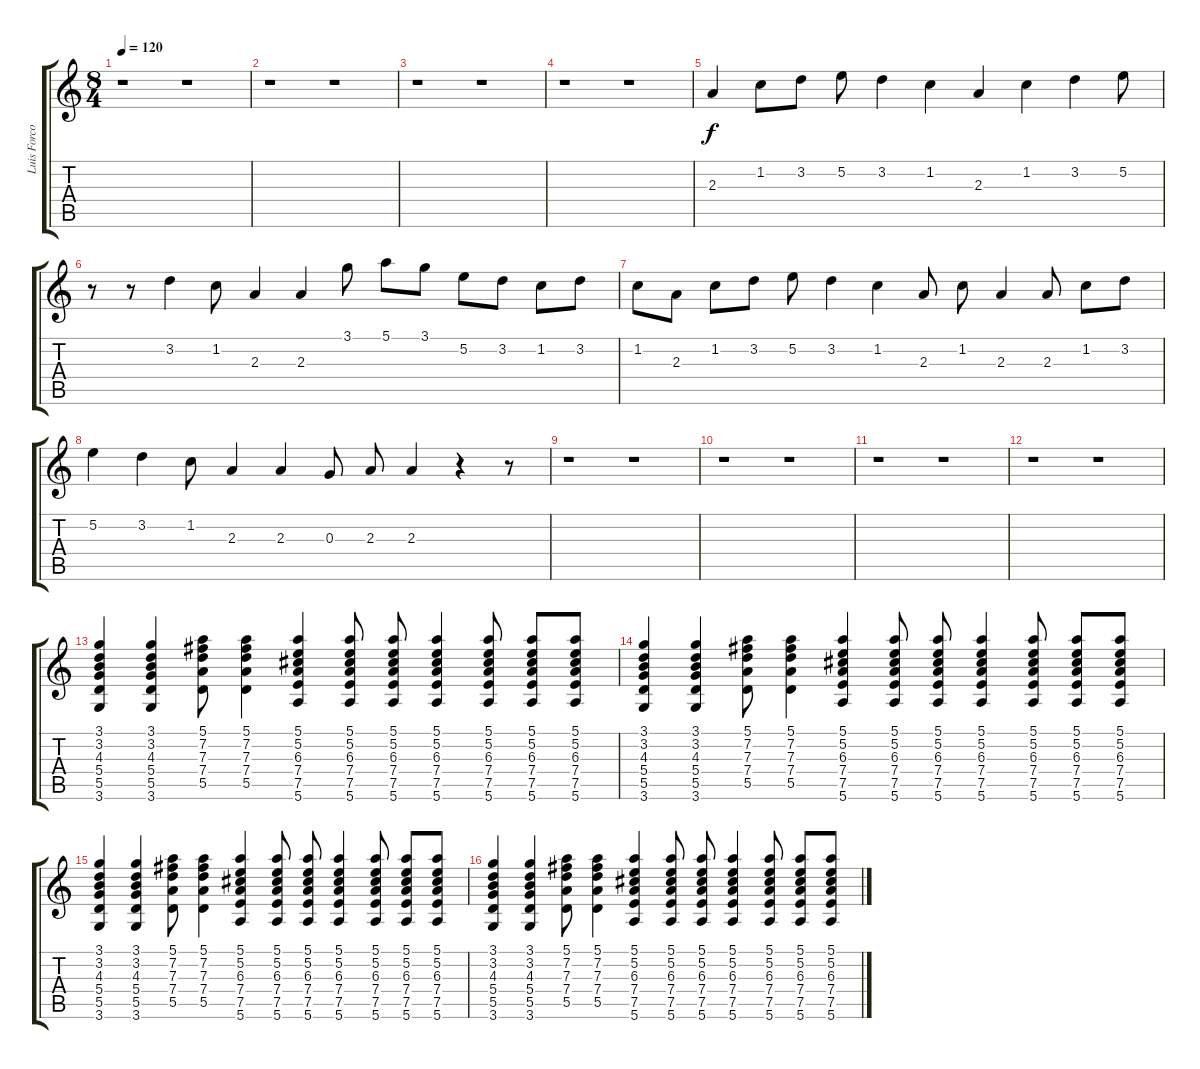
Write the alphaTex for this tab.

\track ("Luis Forconi - Guitar" "Luis Forco") {instrument electricguitarclean}
\staff {score tabs}
\tuning (E4 B3 G3 D3 A2 E2) {hide}
\ts (8 4)
\tempo 120
\clef g2
\ks c
r.1{dy f instrument electricguitarclean} r.1 |
r.1 r.1 |
r.1 r.1 |
r.1 r.1 |
2.3.4 1.2.8 3.2.8 5.2.8 3.2.4 1.2.4 2.3.4 1.2.4 3.2.4 5.2.8 |
r.8 r.8 3.2.4 1.2.8 2.3.4 2.3.4 3.1.8 5.1.8 3.1.8 5.2.8 3.2.8 1.2.8 3.2.8 |
1.2.8 2.3.8 1.2.8 3.2.8 5.2.8 3.2.4 1.2.4 2.3.8 1.2.8 2.3.4 2.3.8 1.2.8 3.2.8 |
5.2.4 3.2.4 1.2.8 2.3.4 2.3.4 0.3.8 2.3.8 2.3.4 r.4 r.8 |
r.1 r.1 |
r.1 r.1 |
r.1 r.1 |
r.1 r.1 |
(3.1 3.2 4.3 5.4 5.5 3.6).4 (3.1 3.2 4.3 5.4 5.5 3.6).4 (5.1 7.2 7.3 7.4 5.5).8 (5.1 7.2 7.3 7.4 5.5).4 (5.1 5.2 6.3 7.4 7.5 5.6).4 (5.1 5.2 6.3 7.4 7.5 5.6).8 (5.1 5.2 6.3 7.4 7.5 5.6).8 (5.1 5.2 6.3 7.4 7.5 5.6).4 (5.1 5.2 6.3 7.4 7.5 5.6).8 (5.1 5.2 6.3 7.4 7.5 5.6).8 (5.1 5.2 6.3 7.4 7.5 5.6).8 |
(3.1 3.2 4.3 5.4 5.5 3.6).4 (3.1 3.2 4.3 5.4 5.5 3.6).4 (5.1 7.2 7.3 7.4 5.5).8 (5.1 7.2 7.3 7.4 5.5).4 (5.1 5.2 6.3 7.4 7.5 5.6).4 (5.1 5.2 6.3 7.4 7.5 5.6).8 (5.1 5.2 6.3 7.4 7.5 5.6).8 (5.1 5.2 6.3 7.4 7.5 5.6).4 (5.1 5.2 6.3 7.4 7.5 5.6).8 (5.1 5.2 6.3 7.4 7.5 5.6).8 (5.1 5.2 6.3 7.4 7.5 5.6).8 |
(3.1 3.2 4.3 5.4 5.5 3.6).4 (3.1 3.2 4.3 5.4 5.5 3.6).4 (5.1 7.2 7.3 7.4 5.5).8 (5.1 7.2 7.3 7.4 5.5).4 (5.1 5.2 6.3 7.4 7.5 5.6).4 (5.1 5.2 6.3 7.4 7.5 5.6).8 (5.1 5.2 6.3 7.4 7.5 5.6).8 (5.1 5.2 6.3 7.4 7.5 5.6).4 (5.1 5.2 6.3 7.4 7.5 5.6).8 (5.1 5.2 6.3 7.4 7.5 5.6).8 (5.1 5.2 6.3 7.4 7.5 5.6).8 |
(3.1 3.2 4.3 5.4 5.5 3.6).4 (3.1 3.2 4.3 5.4 5.5 3.6).4 (5.1 7.2 7.3 7.4 5.5).8 (5.1 7.2 7.3 7.4 5.5).4 (5.1 5.2 6.3 7.4 7.5 5.6).4 (5.1 5.2 6.3 7.4 7.5 5.6).8 (5.1 5.2 6.3 7.4 7.5 5.6).8 (5.1 5.2 6.3 7.4 7.5 5.6).4 (5.1 5.2 6.3 7.4 7.5 5.6).8 (5.1 5.2 6.3 7.4 7.5 5.6).8 (5.1 5.2 6.3 7.4 7.5 5.6).8
